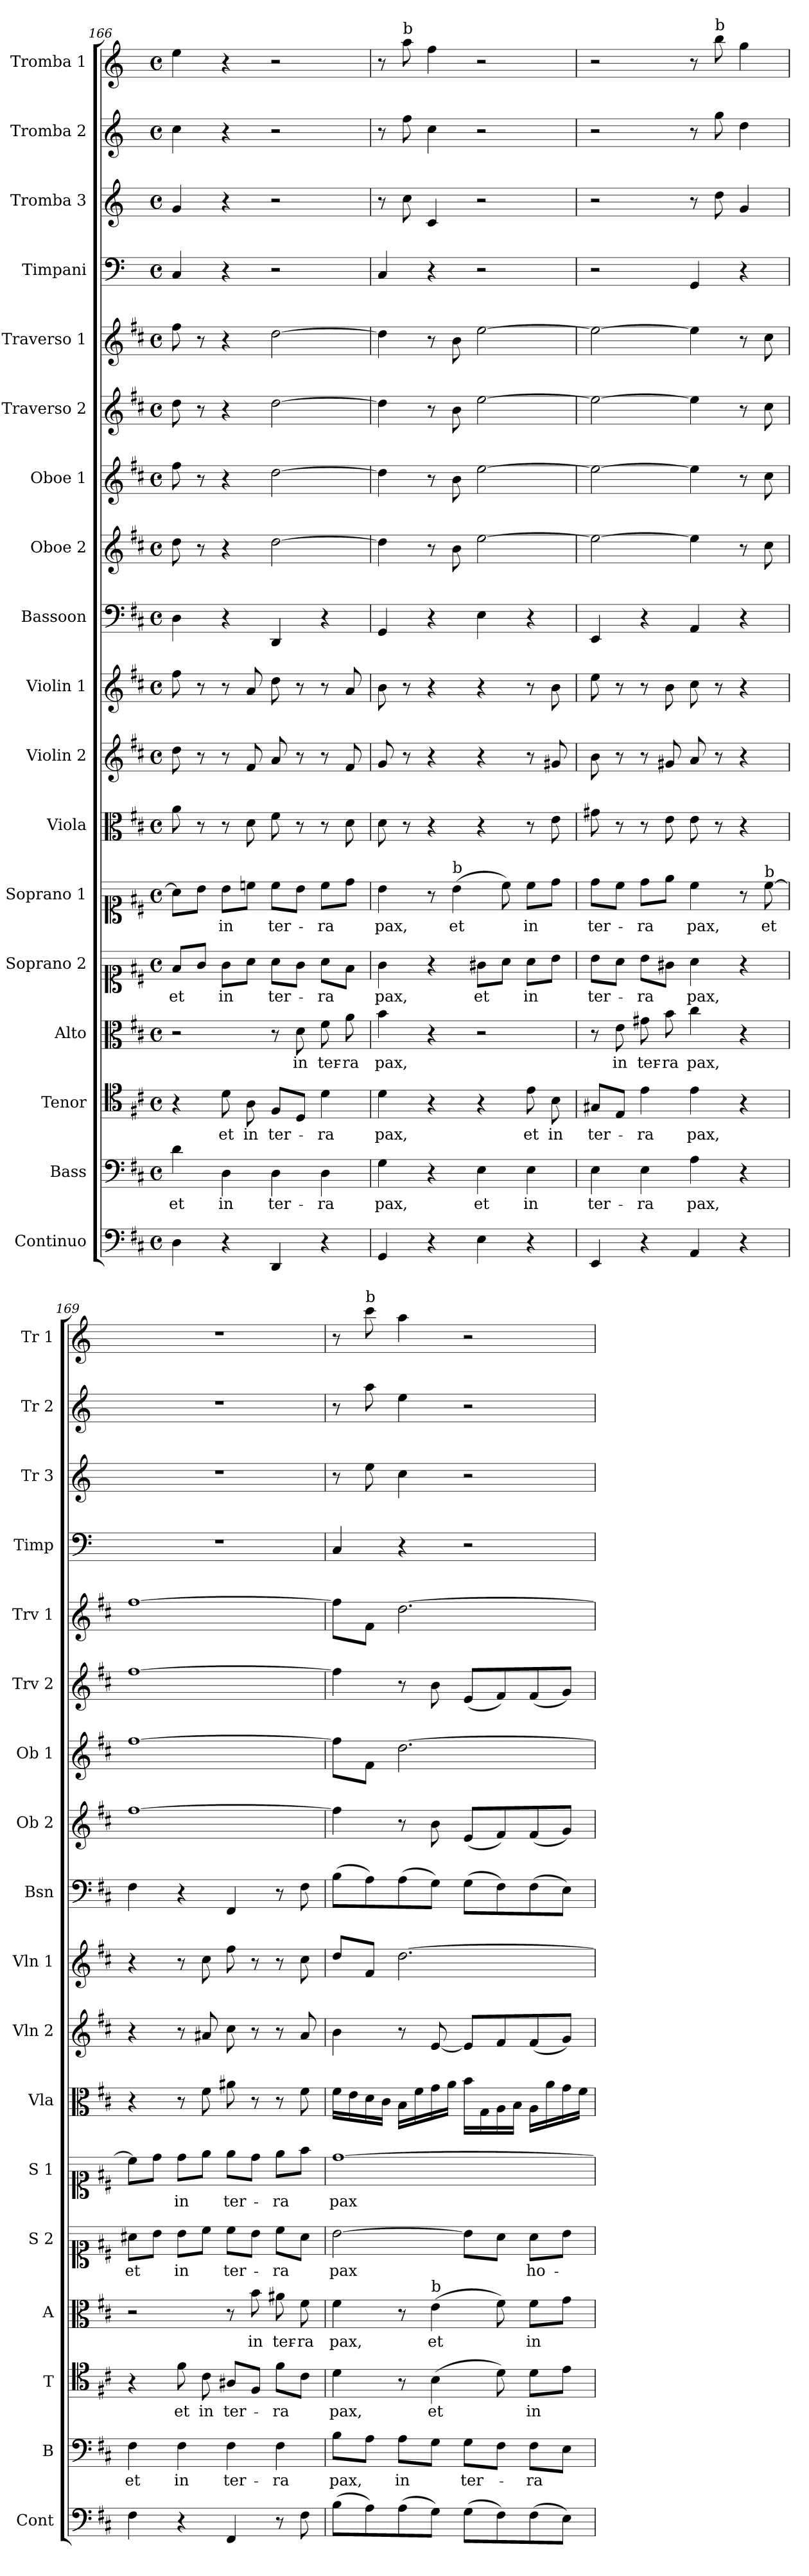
**kern	**kern	**text	**kern	**text	**kern	**text	**kern	**text	**kern	**text	**kern	**kern	**kern	**kern	**kern	**kern	**kern	**kern	**kern	**kern	**kern	**kern
*part18	*part17	*part17	*part16	*part16	*part15	*part15	*part14	*part14	*part13	*part13	*part12	*part11	*part10	*part9	*part8	*part7	*part6	*part5	*part4	*part3	*part2	*part1
*staff18	*staff17	*staff17	*staff16	*staff16	*staff15	*staff15	*staff14	*staff14	*staff13	*staff13	*staff12	*staff11	*staff10	*staff9	*staff8	*staff7	*staff6	*staff5	*staff4	*staff3	*staff2	*staff1
*I"Continuo	*I"Bass	*	*I"Tenor	*	*I"Alto	*	*I"Soprano 2	*	*I"Soprano 1	*	*I"Viola	*I"Violin 2	*I"Violin 1	*I"Bassoon	*I"Oboe 2	*I"Oboe 1	*I"Traverso 2	*I"Traverso 1	*I"Timpani	*I"Tromba 3	*I"Tromba 2	*I"Tromba 1
*I'Cont	*I'B	*	*I'T	*	*I'A	*	*I'S 2	*	*I'S 1	*	*I'Vla	*I'Vln 2	*I'Vln 1	*I'Bsn	*I'Ob 2	*I'Ob 1	*I'Trv 2	*I'Trv 1	*I'Timp	*I'Tr 3	*I'Tr 2	*I'Tr 1
*clefF4	*clefF4	*	*clefC4	*	*clefC3	*	*clefC1	*	*clefC1	*	*clefC3	*clefG2	*clefG2	*clefF4	*clefG2	*clefG2	*clefG2	*clefG2	*clefF4	*clefG2	*clefG2	*clefG2
*	*	*	*	*	*	*	*	*	*	*	*	*	*	*	*	*	*	*	*ITrd-1c-2	*ITrd-1c-2	*ITrd-1c-2	*ITrd-1c-2
*k[f#c#]	*k[f#c#]	*	*k[f#c#]	*	*k[f#c#]	*	*k[f#c#]	*	*k[f#c#]	*	*k[f#c#]	*k[f#c#]	*k[f#c#]	*k[f#c#]	*k[f#c#]	*k[f#c#]	*k[f#c#]	*k[f#c#]	*k[f#c#]	*k[f#c#]	*k[f#c#]	*k[f#c#]
*M4/4	*M4/4	*	*M4/4	*	*M4/4	*	*M4/4	*	*M4/4	*	*M4/4	*M4/4	*M4/4	*M4/4	*M4/4	*M4/4	*M4/4	*M4/4	*M4/4	*M4/4	*M4/4	*M4/4
*met(c)	*met(c)	*	*met(c)	*	*met(c)	*	*met(c)	*	*met(c)	*	*met(c)	*met(c)	*met(c)	*met(c)	*met(c)	*met(c)	*met(c)	*met(c)	*met(c)	*met(c)	*met(c)	*met(c)
=166	=166	=166	=166	=166	=166	=166	=166	=166	=166	=166	=166	=166	=166	=166	=166	=166	=166	=166	=166	=166	=166	=166
!	!	!LO:LY:b	!	!	!	!	!	!LO:LY:b	!	!	!	!	!	!	!	!	!	!	!	!	!	!
4D\	4d\	et	4r	.	2r	.	8f#/L	et	8a\L]	.	8a\	8dd\	8ff#\	4D\	8dd\	8ff#\	8dd\	8ff#\	4D/	4a/	4dd\	4ff#\
.	.	.	.	.	.	.	8g/J	.	8b\J	.	8r	8r	8r	.	8r	8r	8r	8r	.	.	.	.
!	!	!LO:LY:b	!	!LO:LY:b	!	!	!	!LO:LY:b	!	!LO:LY:b	!	!	!	!	!	!	!	!	!	!	!	!
4r	4D\	in	8d\	et	.	.	8g\L	in	8b\L	in	8r	8r	8r	4r	4r	4r	4r	4r	4r	4r	4r	4r
!	!	!	!	!LO:LY:b	!	!	!	!	!	!	!	!	!	!	!	!	!	!	!	!	!	!
.	.	.	8A\	in	.	.	8a\J	.	8ccn\J	.	8d\	8f#/	8a/	.	.	.	.	.	.	.	.	.
!	!	!LO:LY:b	!	!LO:LY:b	!	!	!	!LO:LY:b	!	!LO:LY:b	!	!	!	!	!	!	!	!	!	!	!	!
4DD/	4D\	ter-	8F#/L	ter-	8r	.	8a\L	ter-	8cc\L	ter-	8f#\	8a/	8dd\	4DD/	[2dd\	[2dd\	[2dd\	[2dd\	2r	2r	2r	2r
!	!	!	!	!	!	!LO:LY:b	!	!	!	!	!	!	!	!	!	!	!	!	!	!	!	!
.	.	.	8D/J	.	8d\	in	8g\J	.	8b\J	.	8r	8r	8r	.	.	.	.	.	.	.	.	.
!	!	!LO:LY:b	!	!LO:LY:b	!	!LO:LY:b	!	!LO:LY:b	!	!LO:LY:b	!	!	!	!	!	!	!	!	!	!	!	!
4r	4D\	-ra	4d\	-ra	8f#\	ter-	8a\L	-ra	8cc\L	-ra	8r	8r	8r	4r	.	.	.	.	.	.	.	.
!	!	!	!	!	!	!LO:LY:b	!	!	!	!	!	!	!	!	!	!	!	!	!	!	!	!
.	.	.	.	.	8a\	-ra	8f#\J	.	8dd\J	.	8d\	8f#/	8a/	.	.	.	.	.	.	.	.	.
=167	=167	=167	=167	=167	=167	=167	=167	=167	=167	=167	=167	=167	=167	=167	=167	=167	=167	=167	=167	=167	=167	=167
!	!	!LO:LY:b	!	!LO:LY:b	!	!LO:LY:b	!	!LO:LY:b	!	!LO:LY:b	!	!	!	!	!	!	!	!	!	!	!	!
4GG/	4G\	pax,	4d\	pax,	4b\	pax,	4g\	pax,	4b\	pax,	8d\	8g/	8b\	4GG/	4dd\]	4dd\]	4dd\]	4dd\]	4D/	8r	8r	8r
!	!	!	!	!	!	!	!	!	!	!	!	!	!	!	!	!	!	!	!	!	!	!LO:TX:a:t=b
.	.	.	.	.	.	.	.	.	.	.	8r	8r	8r	.	.	.	.	.	.	8dd\	8gg\	8bb\
4r	4r	.	4r	.	4r	.	4r	.	8r	.	4r	4r	4r	4r	8r	8r	8r	8r	4r	4d/	4dd\	4gg\
!	!	!	!	!	!	!	!	!	!LO:TX:a:t=b	!	!	!	!	!	!	!	!	!	!	!	!	!
!	!	!	!	!	!	!	!	!	!	!LO:LY:b	!	!	!	!	!	!	!	!	!	!	!	!
.	.	.	.	.	.	.	.	.	(4b\	et	.	.	.	.	8b\	8b\	8b\	8b\	.	.	.	.
!	!	!LO:LY:b	!	!	!	!	!	!LO:LY:b	!	!	!	!	!	!	!	!	!	!	!	!	!	!
4E\	4E\	et	4r	.	2r	.	8g#X\L	et	.	.	4r	4r	4r	4E\	[2ee\	[2ee\	[2ee\	[2ee\	2r	2r	2r	2r
.	.	.	.	.	.	.	8a\J	.	8cc#\)	.	.	.	.	.	.	.	.	.	.	.	.	.
!	!	!LO:LY:b	!	!LO:LY:b	!	!	!	!LO:LY:b	!	!LO:LY:b	!	!	!	!	!	!	!	!	!	!	!	!
4r	4E\	in	8e\	et	.	.	8a\L	in	8cc#\L	in	8r	8r	8r	4r	.	.	.	.	.	.	.	.
!	!	!	!	!LO:LY:b	!	!	!	!	!	!	!	!	!	!	!	!	!	!	!	!	!	!
.	.	.	8B\	in	.	.	8b\J	.	8dd\J	.	8e\	8g#X/	8b\	.	.	.	.	.	.	.	.	.
=168	=168	=168	=168	=168	=168	=168	=168	=168	=168	=168	=168	=168	=168	=168	=168	=168	=168	=168	=168	=168	=168	=168
!	!	!LO:LY:b	!	!LO:LY:b	!	!	!	!LO:LY:b	!	!LO:LY:b	!	!	!	!	!	!	!	!	!	!	!	!
4EE/	4E\	ter-	8G#X/L	ter-	8r	.	8b\L	ter-	8dd\L	ter-	8g#X\	8b\	8ee\	4EE/	2ee\_	2ee\_	2ee\_	2ee\_	2r	2r	2r	2r
!	!	!	!	!	!	!LO:LY:b	!	!	!	!	!	!	!	!	!	!	!	!	!	!	!	!
.	.	.	8E/J	.	8e\	in	8a\J	.	8cc#\J	.	8r	8r	8r	.	.	.	.	.	.	.	.	.
!	!	!LO:LY:b	!	!LO:LY:b	!	!LO:LY:b	!	!LO:LY:b	!	!LO:LY:b	!	!	!	!	!	!	!	!	!	!	!	!
4r	4E\	-ra	4e\	-ra	8g#X\	ter-	8b\L	-ra	8dd\L	-ra	8r	8r	8r	4r	.	.	.	.	.	.	.	.
!	!	!	!	!	!	!LO:LY:b	!	!	!	!	!	!	!	!	!	!	!	!	!	!	!	!
.	.	.	.	.	8b\	-ra	8g#X\J	.	8ee\J	.	8e\	8g#X/	8b\	.	.	.	.	.	.	.	.	.
!	!	!LO:LY:b	!	!LO:LY:b	!	!LO:LY:b	!	!LO:LY:b	!	!LO:LY:b	!	!	!	!	!	!	!	!	!	!	!	!
4AA/	4A\	pax,	4e\	pax,	4cc#\	pax,	4a\	pax,	4cc#\	pax,	8e\	8a/	8cc#\	4AA/	4ee\]	4ee\]	4ee\]	4ee\]	4AA/	8r	8r	8r
!	!	!	!	!	!	!	!	!	!	!	!	!	!	!	!	!	!	!	!	!	!	!LO:TX:a:t=b
.	.	.	.	.	.	.	.	.	.	.	8r	8r	8r	.	.	.	.	.	.	8ee\	8aa\	8ccc#\
4r	4r	.	4r	.	4r	.	4r	.	8r	.	4r	4r	4r	4r	8r	8r	8r	8r	4r	4a/	4ee\	4aa\
!	!	!	!	!	!	!	!	!	!LO:TX:a:t=b	!	!	!	!	!	!	!	!	!	!	!	!	!
!	!	!	!	!	!	!	!	!	!	!LO:LY:b	!	!	!	!	!	!	!	!	!	!	!	!
.	.	.	.	.	.	.	.	.	[8cc#\	et	.	.	.	.	8cc#\	8cc#\	8cc#\	8cc#\	.	.	.	.
!!LO:PB:g=z
=169	=169	=169	=169	=169	=169	=169	=169	=169	=169	=169	=169	=169	=169	=169	=169	=169	=169	=169	=169	=169	=169	=169
!	!	!LO:LY:b	!	!	!	!	!	!LO:LY:b	!	!	!	!	!	!	!	!	!	!	!	!	!	!
4F#\	4F#\	et	4r	.	2r	.	8a#X\L	et	8cc#\L]	.	4r	4r	4r	4F#\	[1ff#	[1ff#	[1ff#	[1ff#	1r	1r	1r	1r
.	.	.	.	.	.	.	8b\J	.	8dd\J	.	.	.	.	.	.	.	.	.	.	.	.	.
!	!	!LO:LY:b	!	!LO:LY:b	!	!	!	!LO:LY:b	!	!LO:LY:b	!	!	!	!	!	!	!	!	!	!	!	!
4r	4F#\	in	8f#\	et	.	.	8b\L	in	8dd\L	in	8r	8r	8r	4r	.	.	.	.	.	.	.	.
!	!	!	!	!LO:LY:b	!	!	!	!	!	!	!	!	!	!	!	!	!	!	!	!	!	!
.	.	.	8c#\	in	.	.	8cc#\J	.	8ee\J	.	8f#\	8a#X/	8cc#\	.	.	.	.	.	.	.	.	.
!	!	!LO:LY:b	!	!LO:LY:b	!	!	!	!LO:LY:b	!	!LO:LY:b	!	!	!	!	!	!	!	!	!	!	!	!
4FF#/	4F#\	ter-	8A#X/L	ter-	8r	.	8cc#\L	ter-	8ee\L	ter-	8a#X\	8cc#\	8ff#\	4FF#/	.	.	.	.	.	.	.	.
!	!	!	!	!	!	!LO:LY:b	!	!	!	!	!	!	!	!	!	!	!	!	!	!	!	!
.	.	.	8F#/J	.	8b\	in	8b\J	.	8dd\J	.	8r	8r	8r	.	.	.	.	.	.	.	.	.
!	!	!LO:LY:b	!	!LO:LY:b	!	!LO:LY:b	!	!LO:LY:b	!	!LO:LY:b	!	!	!	!	!	!	!	!	!	!	!	!
8r	4F#\	-ra	8f#\L	-ra	8a#X\	ter-	8cc#\L	-ra	8ee\L	-ra	8r	8r	8r	8r	.	.	.	.	.	.	.	.
!	!	!	!	!	!	!LO:LY:b	!	!	!	!	!	!	!	!	!	!	!	!	!	!	!	!
8F#\	.	.	8c#\J	.	8f#\	-ra	8a#\J	.	8ff#\J	.	8f#\	8a#/	8cc#\	8F#\	.	.	.	.	.	.	.	.
=170	=170	=170	=170	=170	=170	=170	=170	=170	=170	=170	=170	=170	=170	=170	=170	=170	=170	=170	=170	=170	=170	=170
!	!	!LO:LY:b	!	!LO:LY:b	!	!LO:LY:b	!	!LO:LY:b	!	!LO:LY:b	!	!	!	!	!	!	!	!	!	!	!	!
(8B\L	8B\L	pax,	4d\	pax,	4f#\	pax,	[2b\	pax	[1dd	pax	16f#\LL	4b\	8dd/L	(8B\L	4ff#\]	8ff#\L]	4ff#\]	8ff#\L]	4D/	8r	8r	8r
.	.	.	.	.	.	.	.	.	.	.	16e\	.	.	.	.	.	.	.	.	.	.	.
!	!	!	!	!	!	!	!	!	!	!	!	!	!	!	!	!	!	!	!	!	!	!LO:TX:a:t=b
8A\)	8A\J	.	.	.	.	.	.	.	.	.	16d\	.	8f#/J	8A\)	.	8f#\J	.	8f#\J	.	8ff#\	8bb\	8ddd\
.	.	.	.	.	.	.	.	.	.	.	16c#\JJ	.	.	.	.	.	.	.	.	.	.	.
!	!	!LO:LY:b	!	!	!	!	!	!	!	!	!	!	!	!	!	!	!	!	!	!	!	!
(8A\	8A\L	in	8r	.	8r	.	.	.	.	.	16B\LL	8r	[2.dd\	(8A\	8r	[2.dd\	8r	[2.dd\	4r	4dd\	4ff#\	4bb\
.	.	.	.	.	.	.	.	.	.	.	16f#\	.	.	.	.	.	.	.	.	.	.	.
!	!	!	!	!	!LO:TX:a:t=b	!	!	!	!	!	!	!	!	!	!	!	!	!	!	!	!	!
!	!	!	!	!LO:LY:b	!	!LO:LY:b	!	!	!	!	!	!	!	!	!	!	!	!	!	!	!	!
8G\J)	8G\J	.	(4B\	et	(4e\	et	.	.	.	.	16g\	[8e/	.	8G\J)	8b\	.	8b\	.	.	.	.	.
.	.	.	.	.	.	.	.	.	.	.	16a\JJ	.	.	.	.	.	.	.	.	.	.	.
!	!	!LO:LY:b	!	!	!	!	!	!	!	!	!	!	!	!	!	!	!	!	!	!	!	!
(8G\L	8G\L	ter-	.	.	.	.	8b\L]	.	.	.	16b\LL	8e/L]	.	(8G\L	(8e/L	.	(8e/L	.	2r	2r	2r	2r
.	.	.	.	.	.	.	.	.	.	.	16G\	.	.	.	.	.	.	.	.	.	.	.
8F#\)	8F#\J	.	8d\)	.	8f#\)	.	8a\J	.	.	.	16A\	8f#/	.	8F#\)	8f#/)	.	8f#/)	.	.	.	.	.
.	.	.	.	.	.	.	.	.	.	.	16B\JJ	.	.	.	.	.	.	.	.	.	.	.
!	!	!LO:LY:b	!	!LO:LY:b	!	!LO:LY:b	!	!LO:LY:b	!	!	!	!	!	!	!	!	!	!	!	!	!	!
(8F#\	8F#\L	-ra	8d\L	in	8f#\L	in	8a\L	ho-	.	.	16A\LL	(8f#/	.	(8F#\	(8f#/	.	(8f#/	.	.	.	.	.
.	.	.	.	.	.	.	.	.	.	.	16a\	.	.	.	.	.	.	.	.	.	.	.
8E\J)	8E\J	.	8e\J	.	8g\J	.	8b\J	.	.	.	16g\	8g/J)	.	8E\J)	8g/J)	.	8g/J)	.	.	.	.	.
.	.	.	.	.	.	.	.	.	.	.	16f#\JJ	.	.	.	.	.	.	.	.	.	.	.
=	=	=	=	=	=	=	=	=	=	=	=	=	=	=	=	=	=	=	=	=	=	=
*-	*-	*-	*-	*-	*-	*-	*-	*-	*-	*-	*-	*-	*-	*-	*-	*-	*-	*-	*-	*-	*-	*-
